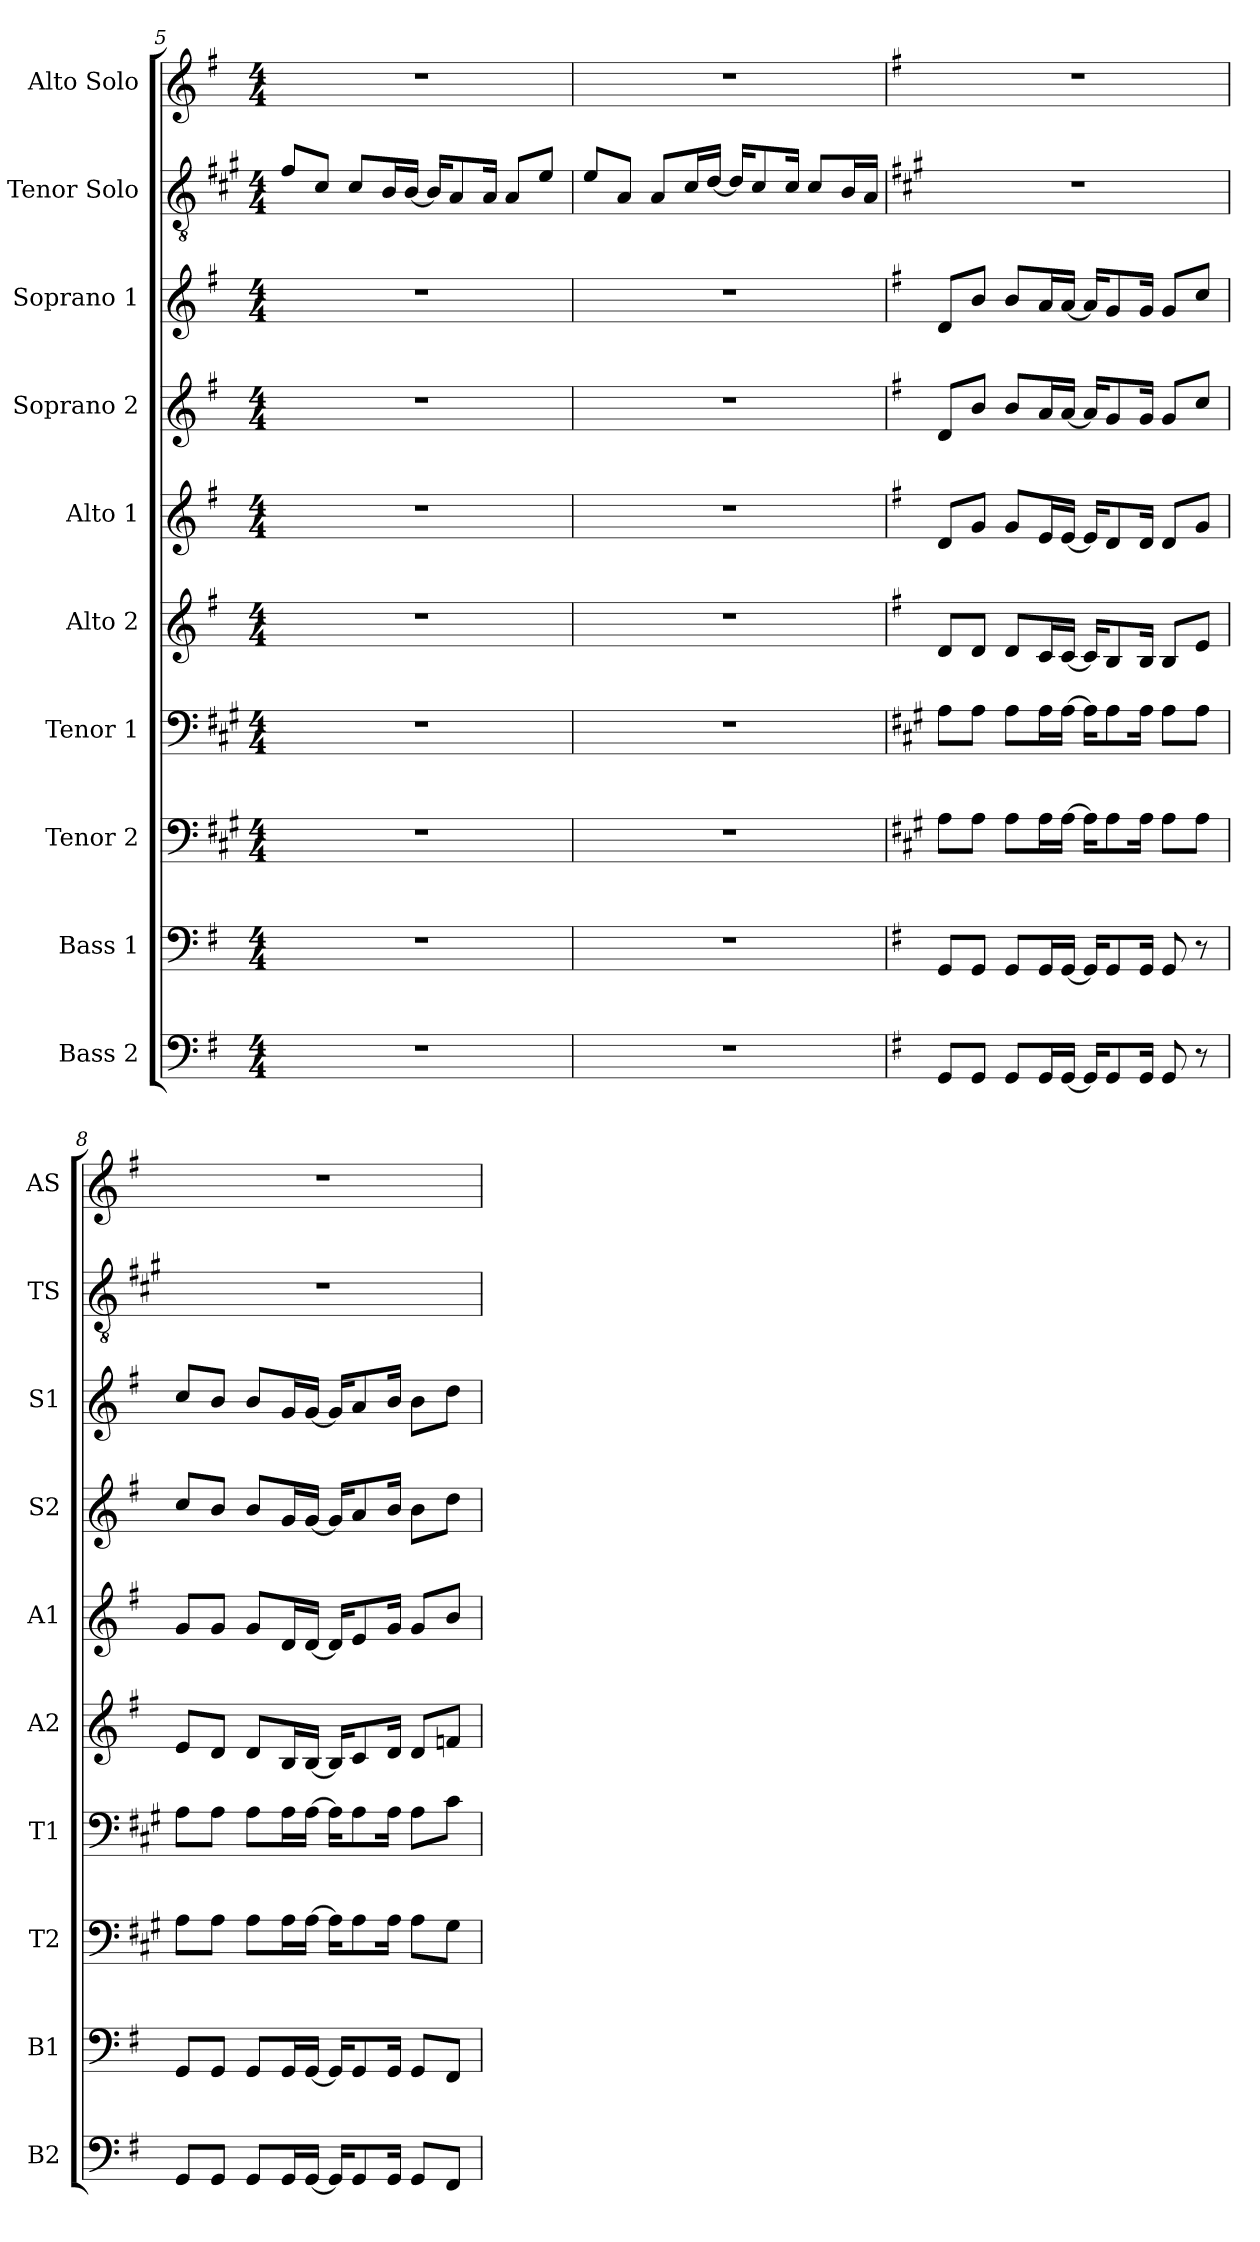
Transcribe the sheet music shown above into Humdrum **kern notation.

**kern	**kern	**kern	**kern	**kern	**kern	**kern	**kern	**kern	**kern
*part10	*part9	*part8	*part7	*part6	*part5	*part4	*part3	*part2	*part1
*staff10	*staff9	*staff8	*staff7	*staff6	*staff5	*staff4	*staff3	*staff2	*staff1
*I"Bass 2	*I"Bass 1	*I"Tenor 2	*I"Tenor 1	*I"Alto 2	*I"Alto 1	*I"Soprano 2	*I"Soprano 1	*I"Tenor Solo	*I"Alto Solo
*I'B2	*I'B1	*I'T2	*I'T1	*I'A2	*I'A1	*I'S2	*I'S1	*I'TS	*I'AS
!!LO:PB:g=z
*clefF4	*clefF4	*clefF4	*clefF4	*clefG2	*clefG2	*clefG2	*clefG2	*clefGv2	*clefG2
*	*	*ITrd1c2	*ITrd1c2	*	*	*	*	*ITrd1c2	*
*k[f#]	*k[f#]	*k[f#]	*k[f#]	*k[f#]	*k[f#]	*k[f#]	*k[f#]	*k[f#]	*k[f#]
*M4/4	*M4/4	*M4/4	*M4/4	*M4/4	*M4/4	*M4/4	*M4/4	*M4/4	*M4/4
=5	=5	=5	=5	=5	=5	=5	=5	=5	=5
1r	1r	1r	1r	1r	1r	1r	1r	8e/L	1r
.	.	.	.	.	.	.	.	8B/J	.
.	.	.	.	.	.	.	.	8B/L	.
.	.	.	.	.	.	.	.	16A/L	.
.	.	.	.	.	.	.	.	[16A/JJ	.
.	.	.	.	.	.	.	.	16A/KL]	.
.	.	.	.	.	.	.	.	8G/	.
.	.	.	.	.	.	.	.	16G/Jk	.
.	.	.	.	.	.	.	.	8G/L	.
.	.	.	.	.	.	.	.	8d/J	.
=6	=6	=6	=6	=6	=6	=6	=6	=6	=6
1r	1r	1r	1r	1r	1r	1r	1r	8d/L	1r
.	.	.	.	.	.	.	.	8G/J	.
.	.	.	.	.	.	.	.	8G/L	.
.	.	.	.	.	.	.	.	16B/L	.
.	.	.	.	.	.	.	.	[16c/JJ	.
.	.	.	.	.	.	.	.	16c/KL]	.
.	.	.	.	.	.	.	.	8B/	.
.	.	.	.	.	.	.	.	16B/Jk	.
.	.	.	.	.	.	.	.	8B/L	.
.	.	.	.	.	.	.	.	16A/L	.
.	.	.	.	.	.	.	.	16G/JJ	.
!!LO:PB:g=z
=7	=7	=7	=7	=7	=7	=7	=7	=7	=7
*	*	*k[f#]	*	*k[f#]	*	*	*k[f#]	*	*k[f#]
8GG/L	8GG/L	8G\L	8G\L	8d/L	8d/L	8d/L	8d/L	1r	1r
8GG/J	8GG/J	8G\J	8G\J	8d/J	8g/J	8b/J	8b/J	.	.
8GG/L	8GG/L	8G\L	8G\L	8d/L	8g/L	8b/L	8b/L	.	.
16GG/L	16GG/L	16G\L	16G\L	16c/L	16e/L	16a/L	16a/L	.	.
[16GG/JJ	[16GG/JJ	[16G\JJ	[16G\JJ	[16c/JJ	[16e/JJ	[16a/JJ	[16a/JJ	.	.
16GG/KL]	16GG/KL]	16G\KL]	16G\KL]	16c/KL]	16e/KL]	16a/KL]	16a/KL]	.	.
8GG/	8GG/	8G\	8G\	8B/	8d/	8g/	8g/	.	.
16GG/Jk	16GG/Jk	16G\Jk	16G\Jk	16B/Jk	16d/Jk	16g/Jk	16g/Jk	.	.
8GG/	8GG/	8G\L	8G\L	8B/L	8d/L	8g/L	8g/L	.	.
8r	8r	8G\J	8G\J	8e/J	8g/J	8cc/J	8cc/J	.	.
=8	=8	=8	=8	=8	=8	=8	=8	=8	=8
8GG/L	8GG/L	8G\L	8G\L	8e/L	8g/L	8cc/L	8cc/L	1r	1r
8GG/J	8GG/J	8G\J	8G\J	8d/J	8g/J	8b/J	8b/J	.	.
8GG/L	8GG/L	8G\L	8G\L	8d/L	8g/L	8b/L	8b/L	.	.
16GG/L	16GG/L	16G\L	16G\L	16B/L	16d/L	16g/L	16g/L	.	.
[16GG/JJ	[16GG/JJ	[16G\JJ	[16G\JJ	[16B/JJ	[16d/JJ	[16g/JJ	[16g/JJ	.	.
16GG/KL]	16GG/KL]	16G\KL]	16G\KL]	16B/KL]	16d/KL]	16g/KL]	16g/KL]	.	.
8GG/	8GG/	8G\	8G\	8c/	8e/	8a/	8a/	.	.
16GG/Jk	16GG/Jk	16G\Jk	16G\Jk	16d/Jk	16g/Jk	16b/Jk	16b/Jk	.	.
8GG/L	8GG/L	8G\L	8G\L	8d/L	8g/L	8b\L	8b\L	.	.
8FF#/J	8FF#/J	8F#\J	8B\J	8fn/J	8b/J	8dd\J	8dd\J	.	.
=	=	=	=	=	=	=	=	=	=
*-	*-	*-	*-	*-	*-	*-	*-	*-	*-
